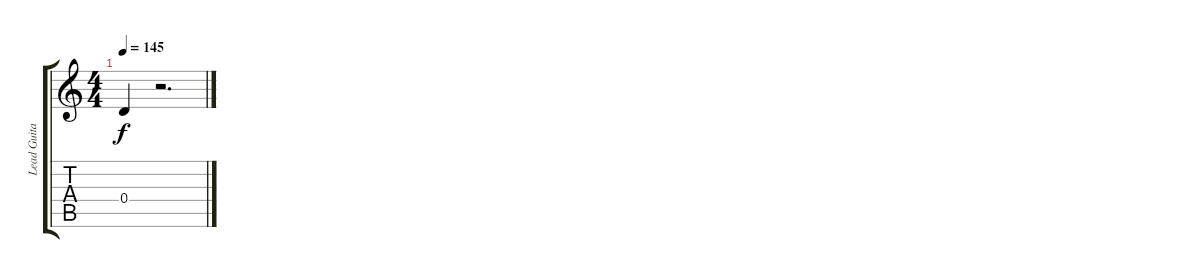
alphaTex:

\track ("Lead Guitar" "Lead Guita") {instrument acousticguitarsteel}
\staff {score tabs}
\tuning (E4 B3 G3 D3 A2 E2) {hide}
\ts (4 4)
\tempo 145
\clef g2
\ks c
0.4{t}.4{dy f} r.2{d}
